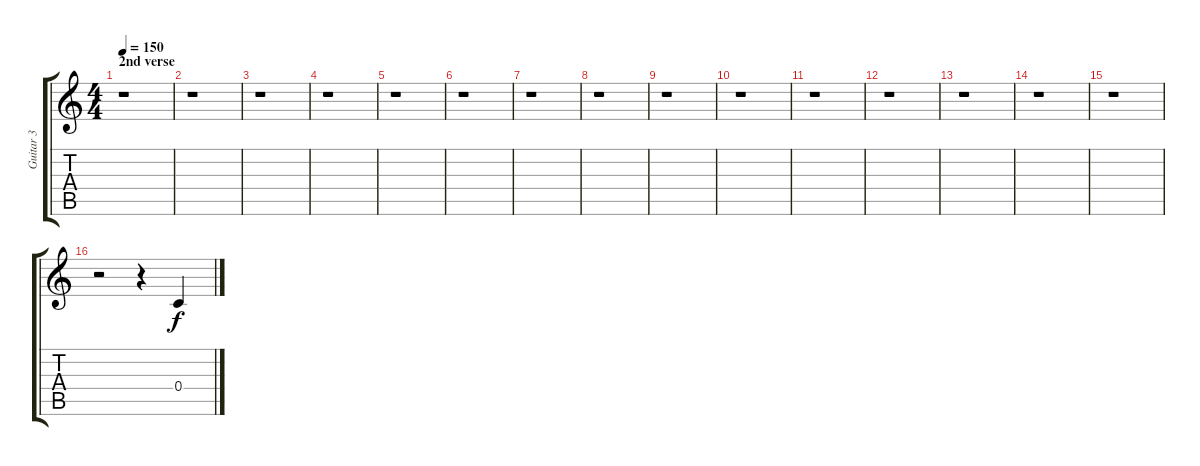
\track ("Guitar 3" "Guitar 3") {instrument electricguitarclean}
\staff {score tabs}
\tuning (D4 A3 F3 C3 G2 C2) {hide}
\ts (4 4)
\section ("" "2nd verse")
\tempo 150
\clef g2
\ks c
r.1{dy f} |
r.1 |
r.1 |
r.1 |
r.1 |
r.1 |
r.1 |
r.1 |
r.1 |
r.1 |
r.1 |
r.1 |
r.1 |
r.1 |
r.1 |
r.2 r.4 0.4.4
